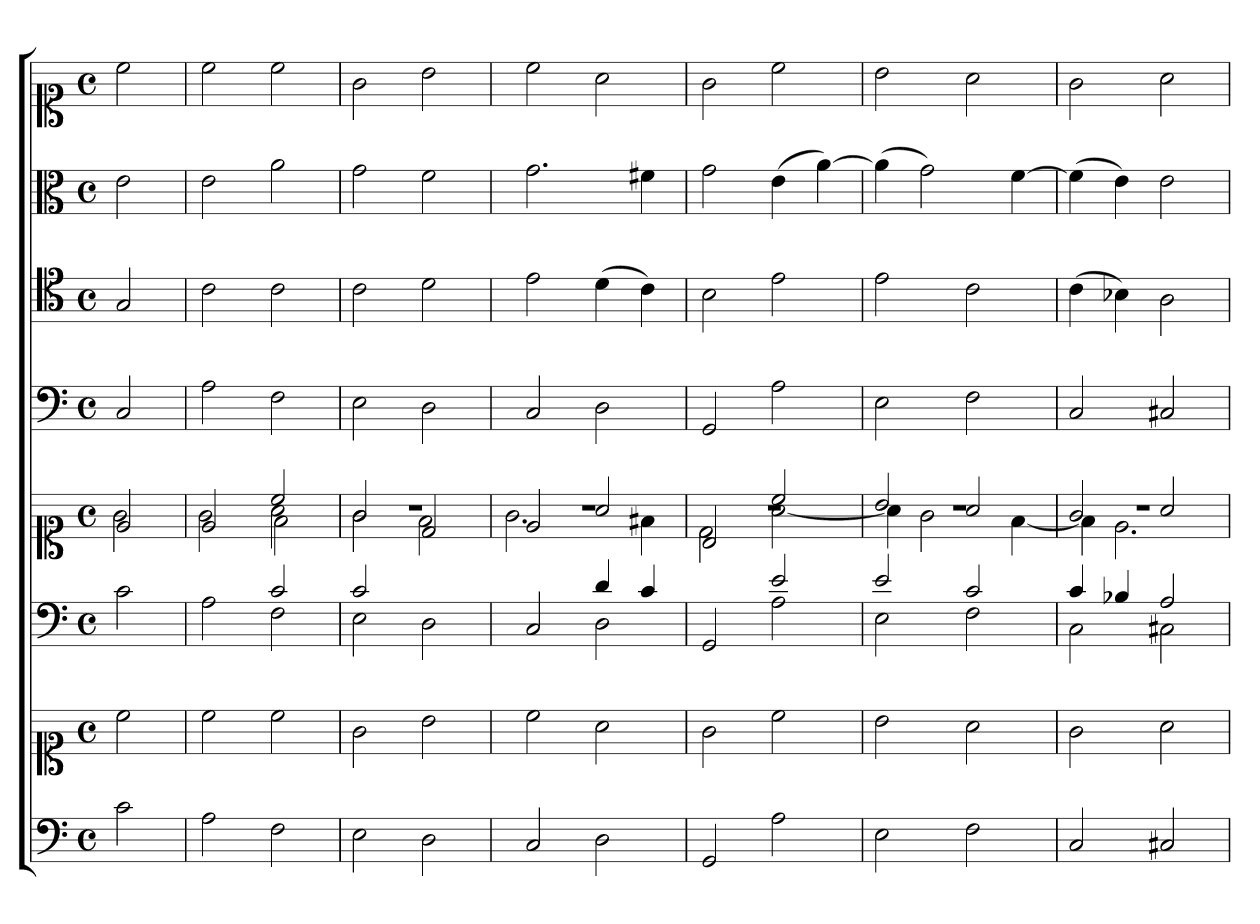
**kern	**kern	**kern	**kern	**kern	**kern	**kern	**kern
*part6	*part6	*part5	*part5	*part4	*part3	*part2	*part1
*staff8	*staff7	*staff6	*staff5	*staff4	*staff3	*staff2	*staff1
*clefF4	*clefC1	*clefF4	*clefC1	*clefF4	*clefC4	*clefC3	*clefC1
*k[]	*k[]	*k[]	*k[]	*k[]	*k[]	*k[]	*k[]
*M4/4	*M4/4	*M4/4	*M4/4	*M4/4	*M4/4	*M4/4	*M4/4
*met(c)	*met(c)	*met(c)	*met(c)	*met(c)	*met(c)	*met(c)	*met(c)
*MM180	*MM180	*MM180	*MM180	*MM180	*MM180	*MM180	*MM180
=1	=1	=1	=1	=1	=1	=1	=1
*	*	*	*^	*	*	*	*
2c	2cc	2c	2e	2g	2C	2G	2e	2cc
=2	=2	=2	=2	=2	=2	=2	=2	=2
*	*	*^	*	*^	*	*	*	*
2A	2cc	2ryy	2A	2e	2g	2ryy	2A	2c	2e	2cc
2F	2cc	2c	2F	2cc	2a	2f\	2F	2c	2a	2cc
=3	=3	=3	=3	=3	=3	=3	=3	=3	=3	=3
2E	2g	2c	2E	2g	2g	1r	2E	2c	2g	2g
2D	2b	2ryy	2D	2d	2f	.	2D	2d	2f	2b
=4	=4	=4	=4	=4	=4	=4	=4	=4	=4	=4
2C	2cc	2ryy	2C	2e	2.g	1r	2C	2e	2.g	2cc
2D	2a	4d	2D	2a	.	.	2D	(4d	.	2a
.	.	4c	.	.	4f#X	.	.	4c)	4f#X	.
=5	=5	=5	=5	=5	=5	=5	=5	=5	=5	=5
2GG	2g	2ryy	2GG	2B	2d	1r	2GG	2B	2g	2g
2A	2cc	2e	2A	2cc	[2a	.	2A	2e	(4e	2cc
.	.	.	.	.	.	.	.	.	[4a)	.
=6	=6	=6	=6	=6	=6	=6	=6	=6	=6	=6
2E	2b	2e	2E	2b	4a]	1r	2E	2e	(4a]	2b
.	.	.	.	.	2g	.	.	.	2g)	.
2F	2a	2c	2F	2a	.	.	2F	2c	.	2a
.	.	.	.	.	[4f	.	.	.	[4f	.
=7	=7	=7	=7	=7	=7	=7	=7	=7	=7	=7
2C	2g	4c	2C	2g	4f]	1r	2C	(4c	(4f]	2g
.	.	4B-X	.	.	2.e	.	.	4B-X)	4e)	.
2C#X	2a	2A	2C#X	2a	.	.	2C#X	2A	2e	2a
*	*	*v	*v	*	*	*	*	*	*	*
*	*	*	*v	*v	*v	*	*	*	*
=	=	=	=	=	=	=	=
*-	*-	*-	*-	*-	*-	*-	*-
